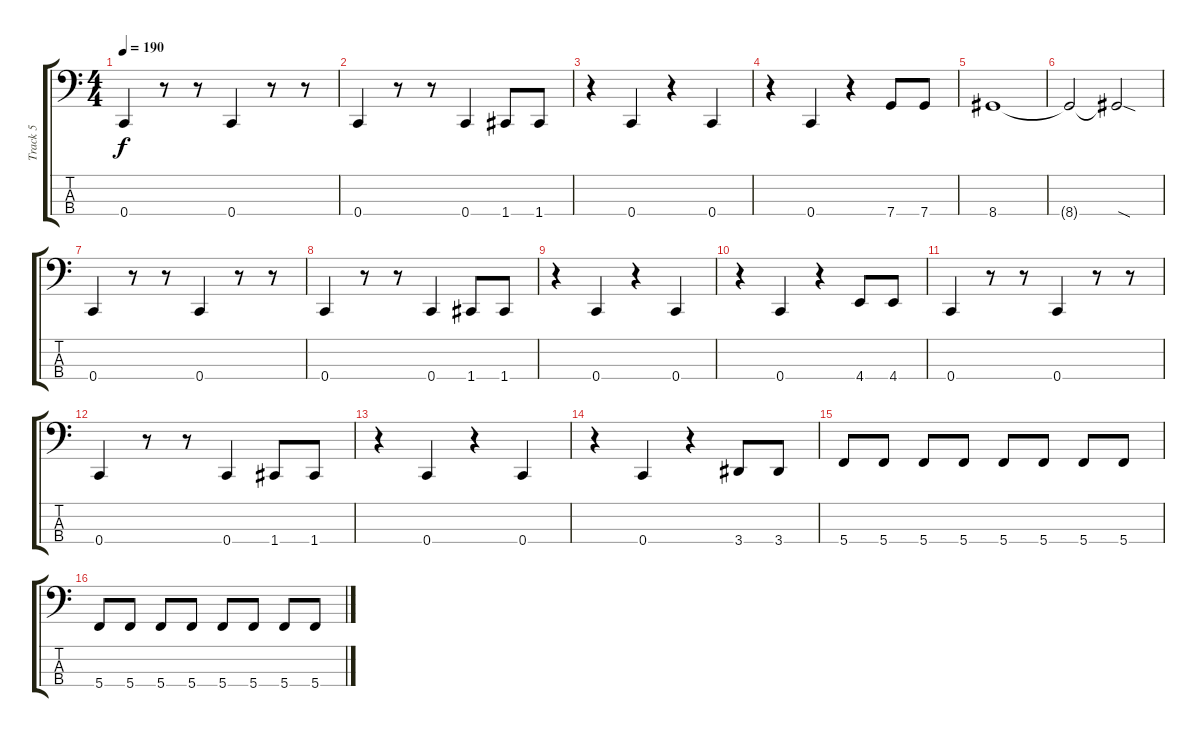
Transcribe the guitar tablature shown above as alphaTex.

\track ("Track 5" "Track 5") {instrument electricbassfinger}
\staff {score tabs}
\tuning (F2 C2 G1 C1) {hide}
\ts (4 4)
\tempo 190
\clef f4
\ks c
0.4.4{dy f} r.8 r.8 0.4.4 r.8 r.8 |
0.4.4 r.8 r.8 0.4.4 1.4.8 1.4.8 |
r.4 0.4.4 r.4 0.4.4 |
r.4 0.4.4 r.4 7.4.8 7.4.8 |
8.4.1 |
8.4{t}.2 8.4{sod t}.2 |
0.4.4 r.8 r.8 0.4.4 r.8 r.8 |
0.4.4 r.8 r.8 0.4.4 1.4.8 1.4.8 |
r.4 0.4.4 r.4 0.4.4 |
r.4 0.4.4 r.4 4.4.8 4.4.8 |
0.4.4 r.8 r.8 0.4.4 r.8 r.8 |
0.4.4 r.8 r.8 0.4.4 1.4.8 1.4.8 |
r.4 0.4.4 r.4 0.4.4 |
r.4 0.4.4 r.4 3.4.8 3.4.8 |
5.4.8 5.4.8 5.4.8 5.4.8 5.4.8 5.4.8 5.4.8 5.4.8 |
5.4.8 5.4.8 5.4.8 5.4.8 5.4.8 5.4.8 5.4.8 5.4.8
